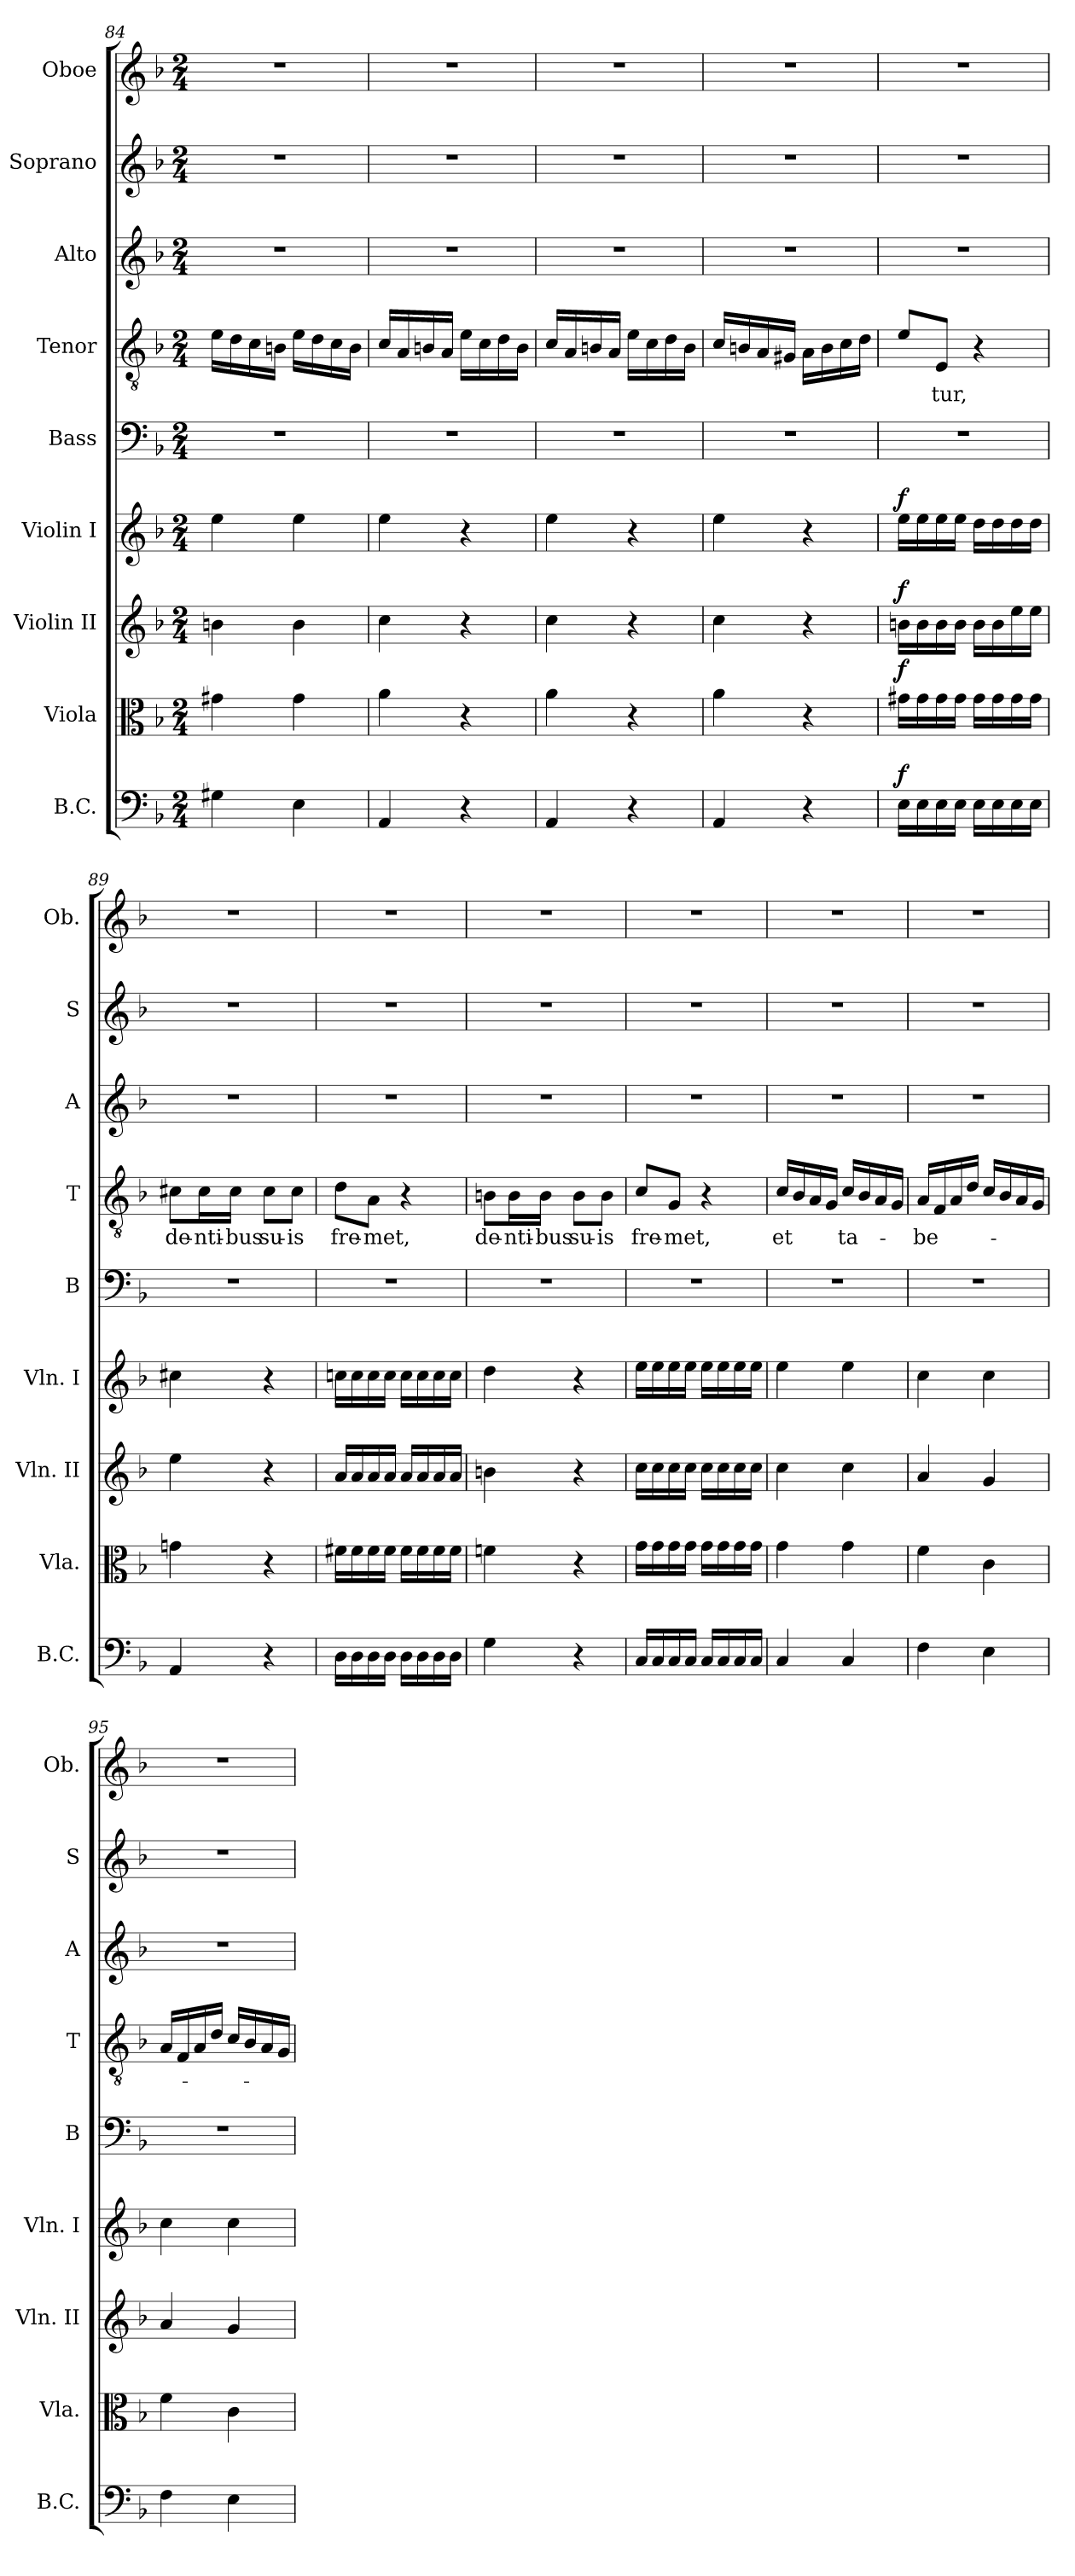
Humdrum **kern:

**kern	**dynam	**kern	**dynam	**kern	**dynam	**kern	**dynam	**kern	**kern	**text	**kern	**kern	**kern
*part9	*part9	*part8	*part8	*part7	*part7	*part6	*part6	*part5	*part4	*part4	*part3	*part2	*part1
*staff9	*staff9	*staff8	*staff8	*staff7	*staff7	*staff6	*staff6	*staff5	*staff4	*staff4	*staff3	*staff2	*staff1
*I"B.C.	*	*I"Viola	*	*I"Violin II	*	*I"Violin I	*	*I"Bass	*I"Tenor	*	*I"Alto	*I"Soprano	*I"Oboe
*I'B.C.	*	*I'Vla.	*	*I'Vln. II	*	*I'Vln. I	*	*I'B	*I'T	*	*I'A	*I'S	*I'Ob.
!!LO:LB:g=z
*clefF4	*	*clefC3	*	*clefG2	*	*clefG2	*	*clefF4	*clefGv2	*	*clefG2	*clefG2	*clefG2
*k[b-]	*	*k[b-]	*	*k[b-]	*	*k[b-]	*	*k[b-]	*k[b-]	*	*k[b-]	*k[b-]	*k[b-]
*F:	*	*F:	*	*F:	*	*F:	*	*F:	*F:	*	*F:	*F:	*F:
*M2/4	*	*M2/4	*	*M2/4	*	*M2/4	*	*M2/4	*M2/4	*	*M2/4	*M2/4	*M2/4
=84	=84	=84	=84	=84	=84	=84	=84	=84	=84	=84	=84	=84	=84
4G#X\	.	4g#X\	.	4bn\	.	4ee\	.	2r	16e\LL	.	2r	2r	2r
.	.	.	.	.	.	.	.	.	16d\	.	.	.	.
.	.	.	.	.	.	.	.	.	16c\	.	.	.	.
.	.	.	.	.	.	.	.	.	16Bn\JJ	.	.	.	.
4E\	.	4g#\	.	4b\	.	4ee\	.	.	16e\LL	.	.	.	.
.	.	.	.	.	.	.	.	.	16d\	.	.	.	.
.	.	.	.	.	.	.	.	.	16c\	.	.	.	.
.	.	.	.	.	.	.	.	.	16B\JJ	.	.	.	.
=85	=85	=85	=85	=85	=85	=85	=85	=85	=85	=85	=85	=85	=85
4AA/	.	4a\	.	4cc\	.	4ee\	.	2r	16c/LL	.	2r	2r	2r
.	.	.	.	.	.	.	.	.	16A/	.	.	.	.
.	.	.	.	.	.	.	.	.	16Bn/	.	.	.	.
.	.	.	.	.	.	.	.	.	16A/JJ	.	.	.	.
4r	.	4r	.	4r	.	4r	.	.	16e\LL	.	.	.	.
.	.	.	.	.	.	.	.	.	16c\	.	.	.	.
.	.	.	.	.	.	.	.	.	16d\	.	.	.	.
.	.	.	.	.	.	.	.	.	16B\JJ	.	.	.	.
=86	=86	=86	=86	=86	=86	=86	=86	=86	=86	=86	=86	=86	=86
4AA/	.	4a\	.	4cc\	.	4ee\	.	2r	16c/LL	.	2r	2r	2r
.	.	.	.	.	.	.	.	.	16A/	.	.	.	.
.	.	.	.	.	.	.	.	.	16Bn/	.	.	.	.
.	.	.	.	.	.	.	.	.	16A/JJ	.	.	.	.
4r	.	4r	.	4r	.	4r	.	.	16e\LL	.	.	.	.
.	.	.	.	.	.	.	.	.	16c\	.	.	.	.
.	.	.	.	.	.	.	.	.	16d\	.	.	.	.
.	.	.	.	.	.	.	.	.	16B\JJ	.	.	.	.
=87	=87	=87	=87	=87	=87	=87	=87	=87	=87	=87	=87	=87	=87
4AA/	.	4a\	.	4cc\	.	4ee\	.	2r	16c/LL	.	2r	2r	2r
.	.	.	.	.	.	.	.	.	16Bn/	.	.	.	.
.	.	.	.	.	.	.	.	.	16A/	.	.	.	.
.	.	.	.	.	.	.	.	.	16G#X/JJ	.	.	.	.
4r	.	4r	.	4r	.	4r	.	.	16A\LL	.	.	.	.
.	.	.	.	.	.	.	.	.	16B\	.	.	.	.
.	.	.	.	.	.	.	.	.	16c\	.	.	.	.
.	.	.	.	.	.	.	.	.	16d\JJ	.	.	.	.
=88	=88	=88	=88	=88	=88	=88	=88	=88	=88	=88	=88	=88	=88
!	!LO:DY:a	!	!LO:DY:a	!	!LO:DY:a	!	!LO:DY:a	!	!	!	!	!	!
16E\LL	f	16g#X\LL	f	16bn\LL	f	16ee\LL	f	2r	8e/L	.	2r	2r	2r
16E\	.	16g#\	.	16b\	.	16ee\	.	.	.	.	.	.	.
!	!	!	!	!	!	!	!	!	!	!LO:LY:b	!	!	!
16E\	.	16g#\	.	16b\	.	16ee\	.	.	8E/J	-tur,	.	.	.
16E\JJ	.	16g#\JJ	.	16b\JJ	.	16ee\JJ	.	.	.	.	.	.	.
16E\LL	.	16g#\LL	.	16b\LL	.	16dd\LL	.	.	4r	.	.	.	.
16E\	.	16g#\	.	16b\	.	16dd\	.	.	.	.	.	.	.
16E\	.	16g#\	.	16ee\	.	16dd\	.	.	.	.	.	.	.
16E\JJ	.	16g#\JJ	.	16ee\JJ	.	16dd\JJ	.	.	.	.	.	.	.
=89	=89	=89	=89	=89	=89	=89	=89	=89	=89	=89	=89	=89	=89
!	!	!	!	!	!	!	!	!	!	!LO:LY:b	!	!	!
4AA/	.	4gni\	.	4ee\	.	4cc#X\	.	2r	8c#X\L	de-	2r	2r	2r
!	!	!	!	!	!	!	!	!	!	!LO:LY:b	!	!	!
.	.	.	.	.	.	.	.	.	16c#\L	-nti-	.	.	.
!	!	!	!	!	!	!	!	!	!	!LO:LY:b	!	!	!
.	.	.	.	.	.	.	.	.	16c#\JJ	-bus	.	.	.
!	!	!	!	!	!	!	!	!	!	!LO:LY:b	!	!	!
4r	.	4r	.	4r	.	4r	.	.	8c#\L	su-	.	.	.
!	!	!	!	!	!	!	!	!	!	!LO:LY:b	!	!	!
.	.	.	.	.	.	.	.	.	8c#\J	-is	.	.	.
!!LO:LB:g=z
=90	=90	=90	=90	=90	=90	=90	=90	=90	=90	=90	=90	=90	=90
!	!	!	!	!	!	!	!	!	!	!LO:LY:b	!	!	!
16D\LL	.	16f#X\LL	.	16a/LL	.	16ccni\LL	.	2r	8d\L	fre-	2r	2r	2r
16D\	.	16f#\	.	16a/	.	16cc\	.	.	.	.	.	.	.
!	!	!	!	!	!	!	!	!	!	!LO:LY:b	!	!	!
16D\	.	16f#\	.	16a/	.	16cc\	.	.	8A\J	-met,	.	.	.
16D\JJ	.	16f#\JJ	.	16a/JJ	.	16cc\JJ	.	.	.	.	.	.	.
16D\LL	.	16f#\LL	.	16a/LL	.	16cc\LL	.	.	4r	.	.	.	.
16D\	.	16f#\	.	16a/	.	16cc\	.	.	.	.	.	.	.
16D\	.	16f#\	.	16a/	.	16cc\	.	.	.	.	.	.	.
16D\JJ	.	16f#\JJ	.	16a/JJ	.	16cc\JJ	.	.	.	.	.	.	.
=91	=91	=91	=91	=91	=91	=91	=91	=91	=91	=91	=91	=91	=91
!	!	!	!	!	!	!	!	!	!	!LO:LY:b	!	!	!
4G\	.	4fni\	.	4bn\	.	4dd\	.	2r	8Bn\L	de-	2r	2r	2r
!	!	!	!	!	!	!	!	!	!	!LO:LY:b	!	!	!
.	.	.	.	.	.	.	.	.	16B\L	-nti-	.	.	.
!	!	!	!	!	!	!	!	!	!	!LO:LY:b	!	!	!
.	.	.	.	.	.	.	.	.	16B\JJ	-bus	.	.	.
!	!	!	!	!	!	!	!	!	!	!LO:LY:b	!	!	!
4r	.	4r	.	4r	.	4r	.	.	8B\L	su-	.	.	.
!	!	!	!	!	!	!	!	!	!	!LO:LY:b	!	!	!
.	.	.	.	.	.	.	.	.	8B\J	-is	.	.	.
=92	=92	=92	=92	=92	=92	=92	=92	=92	=92	=92	=92	=92	=92
!	!	!	!	!	!	!	!	!	!	!LO:LY:b	!	!	!
16C/LL	.	16g\LL	.	16cc\LL	.	16ee\LL	.	2r	8c/L	fre-	2r	2r	2r
16C/	.	16g\	.	16cc\	.	16ee\	.	.	.	.	.	.	.
!	!	!	!	!	!	!	!	!	!	!LO:LY:b	!	!	!
16C/	.	16g\	.	16cc\	.	16ee\	.	.	8G/J	-met,	.	.	.
16C/JJ	.	16g\JJ	.	16cc\JJ	.	16ee\JJ	.	.	.	.	.	.	.
16C/LL	.	16g\LL	.	16cc\LL	.	16ee\LL	.	.	4r	.	.	.	.
16C/	.	16g\	.	16cc\	.	16ee\	.	.	.	.	.	.	.
16C/	.	16g\	.	16cc\	.	16ee\	.	.	.	.	.	.	.
16C/JJ	.	16g\JJ	.	16cc\JJ	.	16ee\JJ	.	.	.	.	.	.	.
=93	=93	=93	=93	=93	=93	=93	=93	=93	=93	=93	=93	=93	=93
!	!	!	!	!	!	!	!	!	!	!LO:LY:b	!	!	!
4C/	.	4g\	.	4cc\	.	4ee\	.	2r	16c/LL	et	2r	2r	2r
.	.	.	.	.	.	.	.	.	16B-i/	.	.	.	.
.	.	.	.	.	.	.	.	.	16A/	.	.	.	.
.	.	.	.	.	.	.	.	.	16G/JJ	.	.	.	.
!	!	!	!	!	!	!	!	!	!	!LO:LY:b	!	!	!
4C/	.	4g\	.	4cc\	.	4ee\	.	.	16c/LL	ta-	.	.	.
.	.	.	.	.	.	.	.	.	16B-/	.	.	.	.
.	.	.	.	.	.	.	.	.	16A/	.	.	.	.
.	.	.	.	.	.	.	.	.	16G/JJ	.	.	.	.
=94	=94	=94	=94	=94	=94	=94	=94	=94	=94	=94	=94	=94	=94
!	!	!	!	!	!	!	!	!	!	!LO:LY:b	!	!	!
4F\	.	4f\	.	4a/	.	4cc\	.	2r	16A/LL	-be-	2r	2r	2r
.	.	.	.	.	.	.	.	.	16F/	.	.	.	.
.	.	.	.	.	.	.	.	.	16A/	.	.	.	.
.	.	.	.	.	.	.	.	.	16d/JJ	.	.	.	.
4E\	.	4c\	.	4g/	.	4cc\	.	.	16c/LL	.	.	.	.
.	.	.	.	.	.	.	.	.	16B-/	.	.	.	.
.	.	.	.	.	.	.	.	.	16A/	.	.	.	.
.	.	.	.	.	.	.	.	.	16G/JJ	.	.	.	.
=95	=95	=95	=95	=95	=95	=95	=95	=95	=95	=95	=95	=95	=95
4F\	.	4f\	.	4a/	.	4cc\	.	2r	16A/LL	.	2r	2r	2r
.	.	.	.	.	.	.	.	.	16F/	.	.	.	.
.	.	.	.	.	.	.	.	.	16A/	.	.	.	.
.	.	.	.	.	.	.	.	.	16d/JJ	.	.	.	.
4E\	.	4c\	.	4g/	.	4cc\	.	.	16c/LL	.	.	.	.
.	.	.	.	.	.	.	.	.	16B-/	.	.	.	.
.	.	.	.	.	.	.	.	.	16A/	.	.	.	.
.	.	.	.	.	.	.	.	.	16G/JJ	.	.	.	.
=	=	=	=	=	=	=	=	=	=	=	=	=	=
*-	*-	*-	*-	*-	*-	*-	*-	*-	*-	*-	*-	*-	*-
